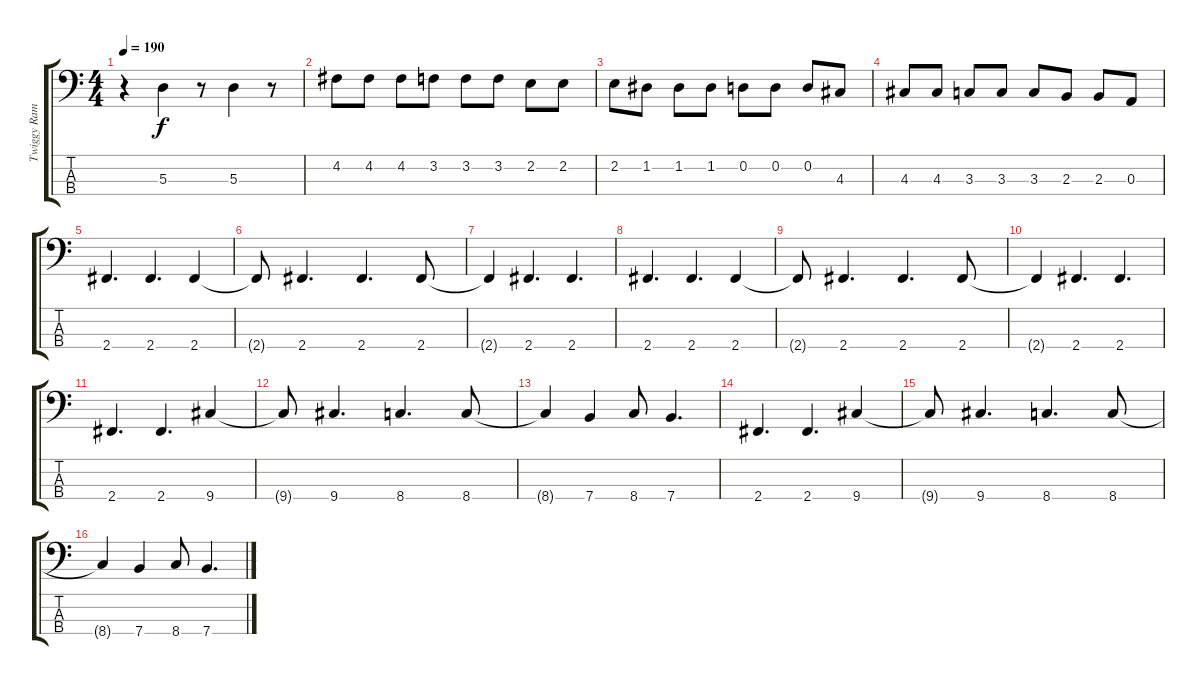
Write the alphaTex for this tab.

\track ("Twiggy Ramirez" "Twiggy Ram") {instrument electricbassfinger}
\staff {score tabs}
\tuning (G2 D2 A1 E1) {hide}
\ts (4 4)
\tempo 190
\clef f4
\ks c
r.4{dy f} 5.3.4 r.8 5.3.4 r.8 |
4.2.8 4.2.8 4.2.8 3.2.8 3.2.8 3.2.8 2.2.8 2.2.8 |
2.2.8 1.2.8 1.2.8 1.2.8 0.2.8 0.2.8 0.2.8 4.3.8 |
4.3.8 4.3.8 3.3.8 3.3.8 3.3.8 2.3.8 2.3.8 0.3.8 |
2.4.4{d} 2.4.4{d} 2.4.4 |
2.4{t}.8 2.4.4{d} 2.4.4{d} 2.4.8 |
2.4{t}.4 2.4.4{d} 2.4.4{d} |
2.4.4{d} 2.4.4{d} 2.4.4 |
2.4{t}.8 2.4.4{d} 2.4.4{d} 2.4.8 |
2.4{t}.4 2.4.4{d} 2.4.4{d} |
2.4.4{d} 2.4.4{d} 9.4.4 |
9.4{t}.8 9.4.4{d} 8.4.4{d} 8.4.8 |
8.4{t}.4 7.4.4 8.4.8 7.4.4{d} |
2.4.4{d} 2.4.4{d} 9.4.4 |
9.4{t}.8 9.4.4{d} 8.4.4{d} 8.4.8 |
8.4{t}.4 7.4.4 8.4.8 7.4.4{d}
